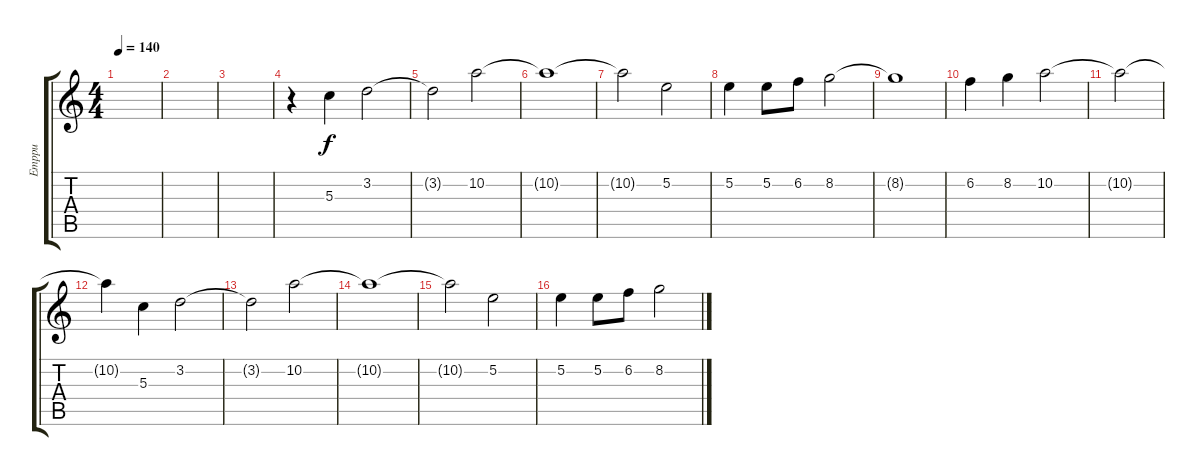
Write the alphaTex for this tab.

\track ("Emppu" "Emppu") {instrument overdrivenguitar}
\staff {score tabs}
\tuning (E4 B3 G3 D3 A2 E2) {hide}
\ts (4 4)
\tempo 140
\clef g2
\ks c
|
|
|
r.4 5.3.4{volume 7} 3.2.2 |
3.2{t}.2 10.2.2 |
10.2{t}.1 |
10.2{t}.2 5.2.2 |
5.2.4 5.2.8 6.2.8 8.2.2 |
8.2{t}.1 |
6.2.4 8.2.4 10.2.2 |
10.2{t}.2 |
10.2{t}.4 5.3.4 3.2.2 |
3.2{t}.2 10.2.2 |
10.2{t}.1 |
10.2{t}.2 5.2.2 |
5.2.4 5.2.8 6.2.8 8.2.2
